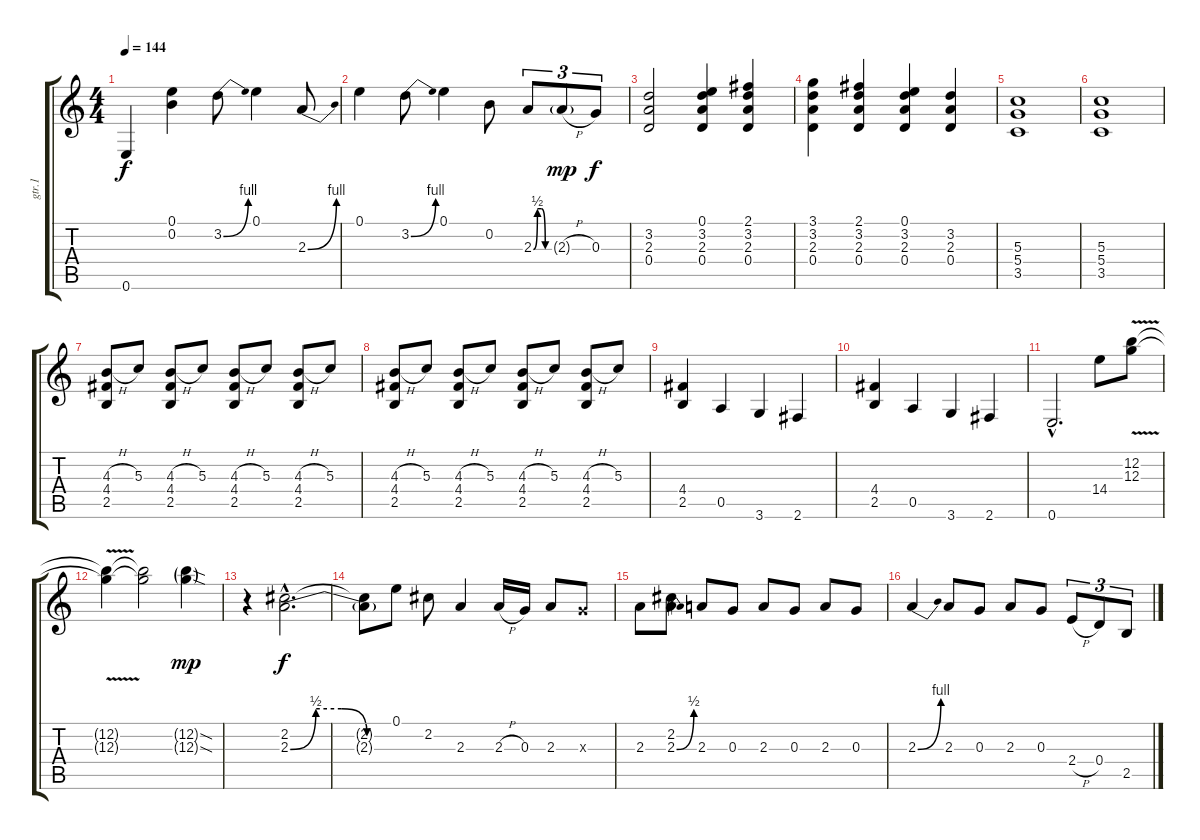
\track ("gtr.1" "gtr.1") {instrument distortionguitar}
\staff {score tabs}
\tuning (E4 B3 G3 D3 A2 E2) {hide}
\ts (4 4)
\tempo 144
\clef g2
\ks c
0.6.4{dy f} (0.1 0.2).4 3.2{be (bend 0 0 60 4)}.8 0.1.4 2.3{be (bend 0 0 60 4)}.8 |
0.1.4 3.2{be (bend 0 0 60 4)}.8 0.1.4 0.2.8 2.3{be (custom 0 0 15 2 30 2 45 0 60 0)}.8{tu (3 2)} 2.3{h g}.8{tu (3 2) dy mp} 0.3.8{tu (3 2) dy f} |
(3.2 2.3 0.4).2 (0.1 3.2 2.3 0.4).4 (2.1 3.2 2.3 0.4).4 |
(3.1 3.2 2.3 0.4).4 (2.1 3.2 2.3 0.4).4 (0.1 3.2 2.3 0.4).4 (3.2 2.3 0.4).4 |
(5.3 5.4 3.5).1 |
(5.3 5.4 3.5).1 |
(4.3{h} 4.4 2.5).8 5.3.8 (4.3{h} 4.4 2.5).8 5.3.8 (4.3{h} 4.4 2.5).8 5.3.8 (4.3{h} 4.4 2.5).8 5.3.8 |
(4.3{h} 4.4 2.5).8 5.3.8 (4.3{h} 4.4 2.5).8 5.3.8 (4.3{h} 4.4 2.5).8 5.3.8 (4.3{h} 4.4 2.5).8 5.3.8 |
(4.4 2.5).4 0.5.4 3.6.4 2.6.4 |
(4.4 2.5).4 0.5.4 3.6.4 2.6.4 |
0.6{hac}.2{d} 14.4.8 (12.2{v} 12.3{v}).8 |
(12.2{t} 12.3{t}).4 (12.2{t} 12.3{t}).2 (12.2{sod g} 12.3{sod g}).4{dy mp} |
r.4 (2.2{hac} 2.3{be (custom 0 0 15 2 30 2 45 0 60 0) hac}).2{d dy f} |
(2.2{t} 2.3{t}).8 0.1.8 2.2.8 2.3.4 2.3{h}.16 0.3.16 2.3.8 0.3{x}.8 |
2.3.8 (2.2 2.3{be (bend 0 0 60 2)}).8 2.3.8 0.3.8 2.3.8 0.3.8 2.3.8 0.3.8 |
2.3{be (bend 0 0 60 4)}.4 2.3.8 0.3.8 2.3.8 0.3.8 2.4{h}.8{tu (3 2)} 0.4.8{tu (3 2)} 2.5.8{tu (3 2)}
